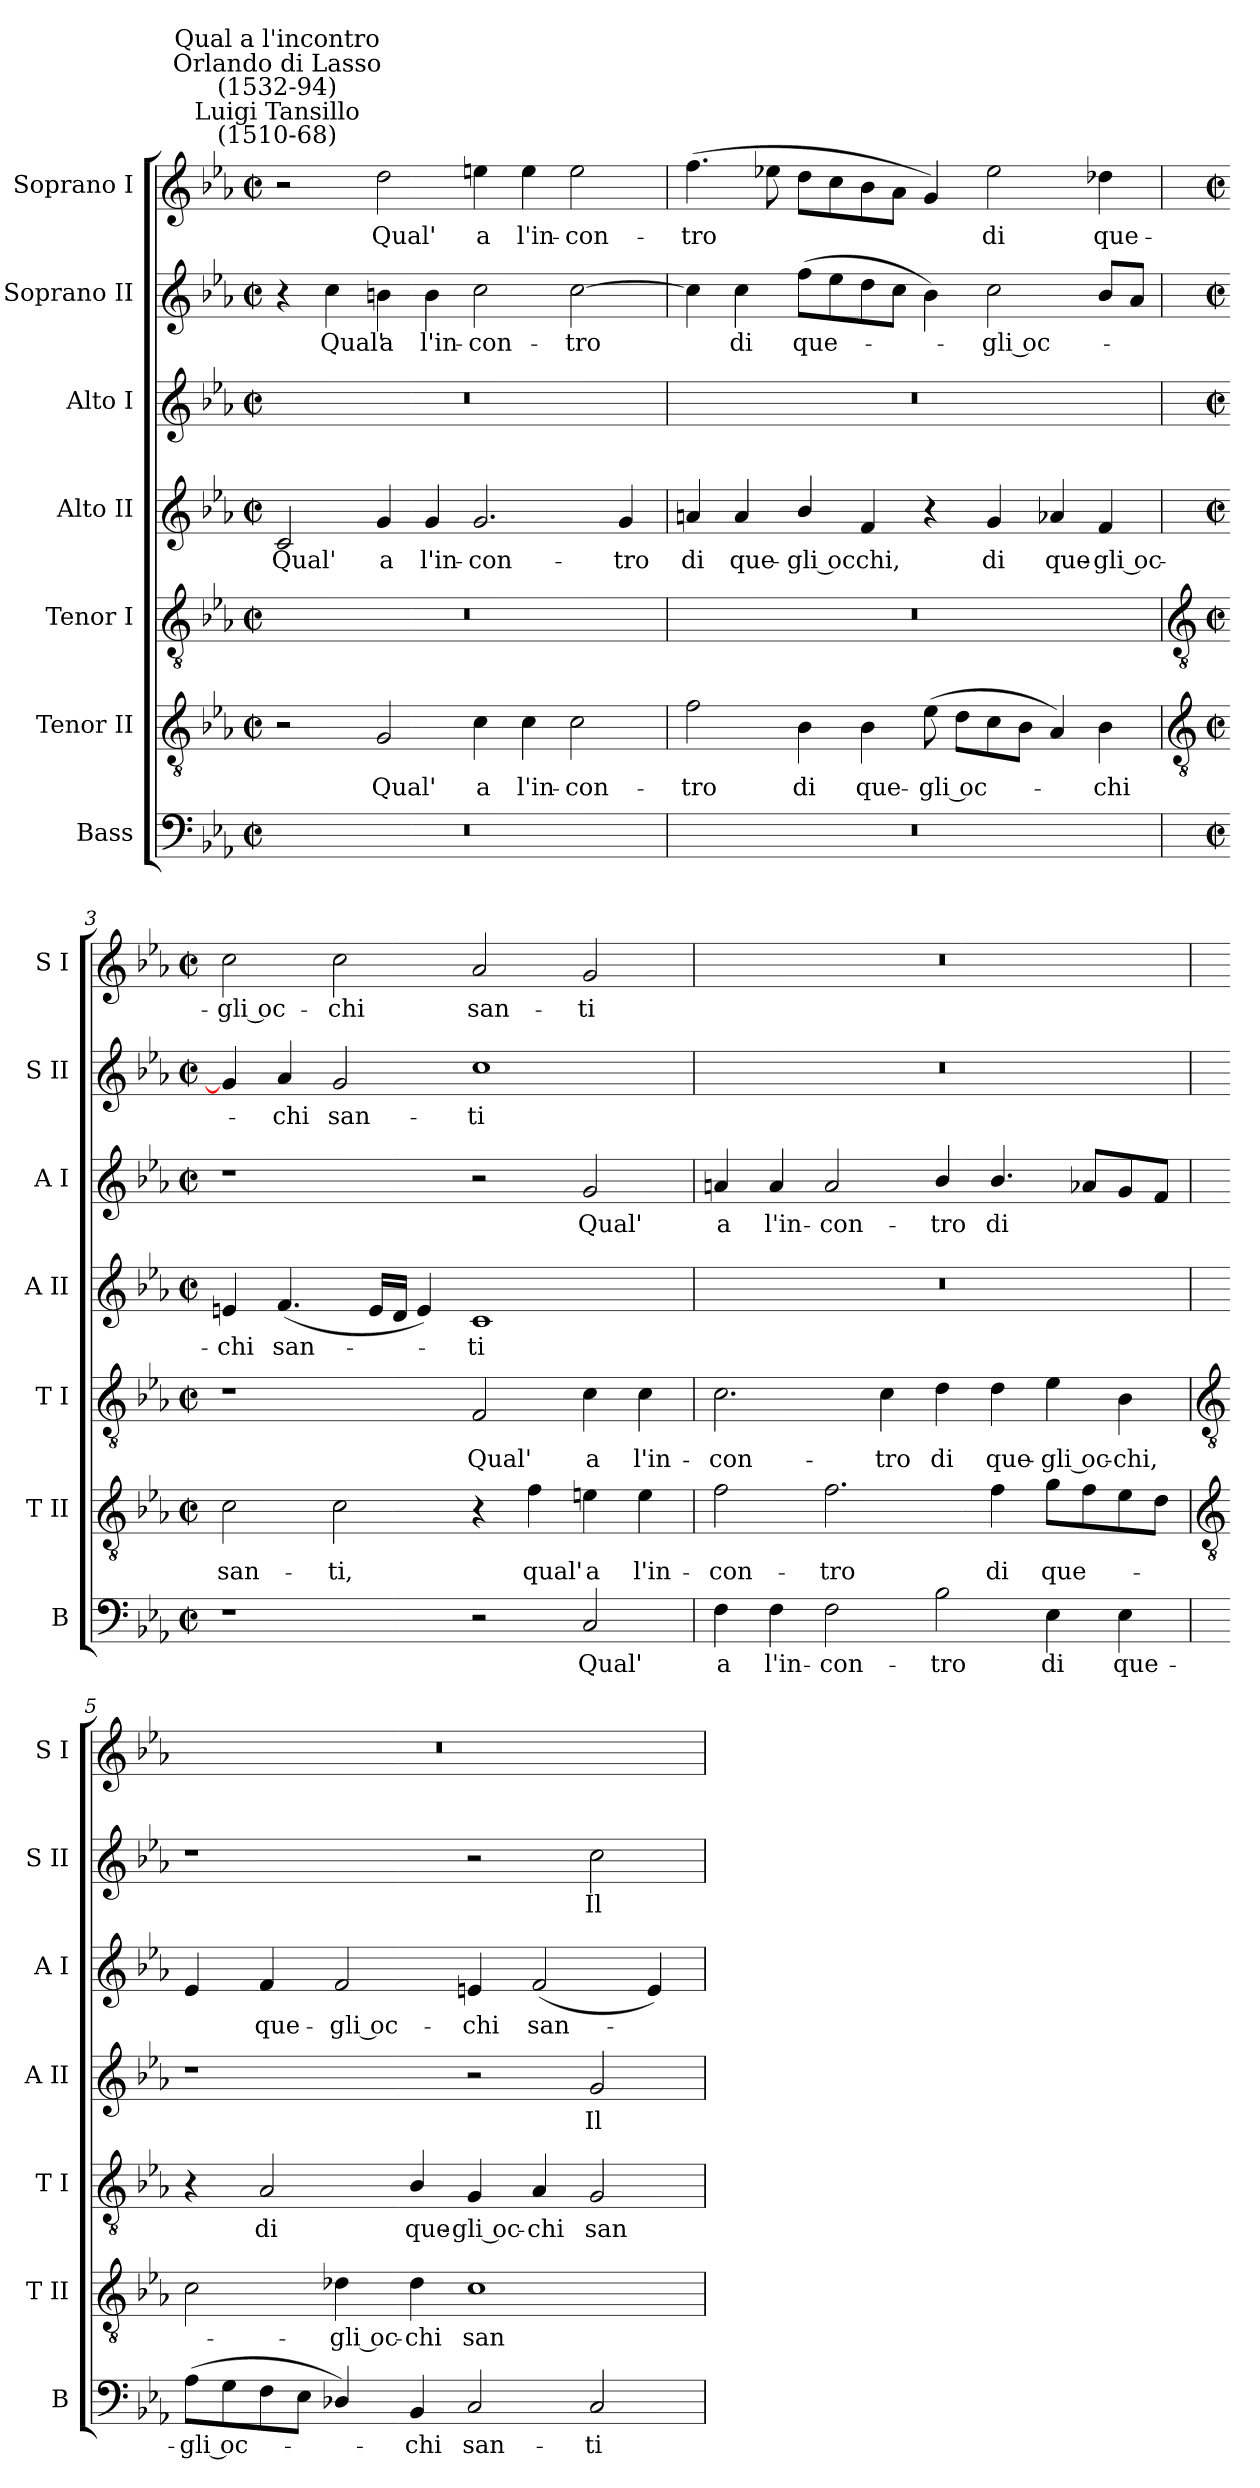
**kern	**text	**kern	**text	**kern	**text	**kern	**text	**kern	**text	**kern	**text	**kern	**text
*part7	*part7	*part6	*part6	*part5	*part5	*part4	*part4	*part3	*part3	*part2	*part2	*part1	*part1
*staff7	*staff7	*staff6	*staff6	*staff5	*staff5	*staff4	*staff4	*staff3	*staff3	*staff2	*staff2	*staff1	*staff1
*I"Bass	*	*I"Tenor II	*	*I"Tenor I	*	*I"Alto II	*	*I"Alto I	*	*I"Soprano II	*	*I"Soprano I	*
*I'B	*	*I'T II	*	*I'T I	*	*I'A II	*	*I'A I	*	*I'S II	*	*I'S I	*
*clefF4	*	*clefGv2	*	*clefGv2	*	*clefG2	*	*clefG2	*	*clefG2	*	*clefG2	*
*k[b-e-a-]	*	*k[b-e-a-]	*	*k[b-e-a-]	*	*k[b-e-a-]	*	*k[b-e-a-]	*	*k[b-e-a-]	*	*k[b-e-a-]	*
*E-:	*	*E-:	*	*E-:	*	*E-:	*	*E-:	*	*E-:	*	*E-:	*
*M4/2	*	*M4/2	*	*M4/2	*	*M4/2	*	*M4/2	*	*M4/2	*	*M4/2	*
*met(c|)	*	*met(c|)	*	*met(c|)	*	*met(c|)	*	*met(c|)	*	*met(c|)	*	*met(c|)	*
=1	=1	=1	=1	=1	=1	=1	=1	=1	=1	=1	=1	=1	=1
!	!	!	!	!	!	!	!	!	!	!	!	!LO:TX:a:cj:t=Luigi Tansillo\n(1510-68)	!
!	!	!	!	!	!	!	!	!	!	!	!	!LO:TX:a:cj:t=Orlando di Lasso\n(1532-94)	!
!	!	!	!	!	!	!	!	!	!	!	!	!LO:TX:a:cj:t=Qual a l'incontro	!
!	!	!	!	!	!	!	!LO:LY:b	!	!	!	!	!	!
0r	.	2r	.	0r	.	2c	Qual'	0r	.	4r	.	2r	.
!	!	!	!	!	!	!	!	!	!	!	!LO:LY:b	!	!
.	.	.	.	.	.	.	.	.	.	4cc	Qual'	.	.
!	!	!	!LO:LY:b	!	!	!	!LO:LY:b	!	!	!	!LO:LY:b	!	!LO:LY:b
.	.	2G	Qual'	.	.	4g	a	.	.	4bn	a	2dd	Qual'
!	!	!	!	!	!	!	!LO:LY:b	!	!	!	!LO:LY:b	!	!
.	.	.	.	.	.	4g	l'in-	.	.	4b	l'in-	.	.
!	!	!	!LO:LY:b	!	!	!	!LO:LY:b	!	!	!	!LO:LY:b	!	!LO:LY:b
.	.	4c	a	.	.	2.g	-con-	.	.	2cc	-con-	4een	a
!	!	!	!LO:LY:b	!	!	!	!	!	!	!	!	!	!LO:LY:b
.	.	4c	l'in-	.	.	.	.	.	.	.	.	4ee	l'in-
!	!	!	!LO:LY:b	!	!	!	!	!	!	!	!LO:LY:b	!	!LO:LY:b
.	.	2c	-con-	.	.	.	.	.	.	[2cc	-tro	2ee	-con-
!	!	!	!	!	!	!	!LO:LY:b	!	!	!	!	!	!
.	.	.	.	.	.	4g	-tro	.	.	.	.	.	.
=2	=2	=2	=2	=2	=2	=2	=2	=2	=2	=2	=2	=2	=2
!	!	!	!LO:LY:b	!	!	!	!LO:LY:b	!	!	!	!	!	!LO:LY:b
0r	.	2f	-tro	0r	.	4an	di	0r	.	4cc]	.	(>4.ff	-tro
!	!	!	!	!	!	!	!LO:LY:b	!	!	!	!LO:LY:b	!	!
.	.	.	.	.	.	4a	que-	.	.	4cc	di	.	.
.	.	.	.	.	.	.	.	.	.	.	.	8ee-X	.
!	!	!	!LO:LY:b	!	!	!	!LO:LY:b	!	!	!	!LO:LY:b	!	!
.	.	4B-	di	.	.	4b-/	-gli oc-	.	.	(>8ffL	que-	8ddL	.
.	.	.	.	.	.	.	.	.	.	8ee-	.	8cc	.
!	!	!	!LO:LY:b	!	!	!	!LO:LY:b	!	!	!	!	!	!
.	.	4B-	que-	.	.	4f	-chi,	.	.	8dd	.	8b-	.
.	.	.	.	.	.	.	.	.	.	8ccJ	.	8a-J	.
!	!	!	!LO:LY:b	!	!	!	!	!	!	!	!	!	!
.	.	(>8e-	-gli oc-	.	.	4r	.	.	.	4b-)	.	4g)	.
.	.	8dL	.	.	.	.	.	.	.	.	.	.	.
!	!	!	!	!	!	!	!LO:LY:b	!	!	!	!LO:LY:b	!	!LO:LY:b
.	.	8c	.	.	.	4g	di	.	.	2cc	-gli oc-	2ee-	di
.	.	8B-J	.	.	.	.	.	.	.	.	.	.	.
!	!	!	!	!	!	!	!LO:LY:b	!	!	!	!	!	!
.	.	4A-)	.	.	.	4a-X	que-	.	.	.	.	.	.
!	!	!	!LO:LY:b	!	!	!	!LO:LY:b	!	!	!	!	!	!LO:LY:b
.	.	4B-	chi	.	.	4f	-gli oc-	.	.	8b-L	.	4dd-X	que-
.	.	.	.	.	.	.	.	.	.	8a-J	.	.	.
!!LO:LB:g=z
=3	=3	=3	=3	=3	=3	=3	=3	=3	=3	=3	=3	=3	=3
*	*	*clefGv2	*	*clefGv2	*	*	*	*	*	*	*	*	*
*M4/2	*	*M4/2	*	*M4/2	*	*M4/2	*	*M4/2	*	*M4/2	*	*M4/2	*
*met(c|)	*	*met(c|)	*	*met(c|)	*	*met(c|)	*	*met(c|)	*	*met(c|)	*	*met(c|)	*
!	!	!	!LO:LY:b	!	!	!	!LO:LY:b	!	!	!	!	!	!LO:LY:b
1r	.	2c	san-	1r	.	4en	-chi	1r	.	4g]	.	2cc	-gli oc-
!	!	!	!	!	!	!	!LO:LY:b	!	!	!	!LO:LY:b	!	!
.	.	.	.	.	.	(<4.f	san-	.	.	4a-	chi	.	.
!	!	!	!LO:LY:b	!	!	!	!	!	!	!	!LO:LY:b	!	!LO:LY:b
.	.	2c	-ti,	.	.	.	.	.	.	2g	san-	2cc	-chi
.	.	.	.	.	.	16eLL	.	.	.	.	.	.	.
.	.	.	.	.	.	16dJJ	.	.	.	.	.	.	.
.	.	.	.	.	.	4e)	.	.	.	.	.	.	.
!	!	!	!	!	!LO:LY:b	!	!LO:LY:b	!	!	!	!LO:LY:b	!	!LO:LY:b
2r	.	4r	.	2F	Qual'	1c	ti	2r	.	1cc	-ti	2a-	san-
!	!	!	!LO:LY:b	!	!	!	!	!	!	!	!	!	!
.	.	4f	qual'	.	.	.	.	.	.	.	.	.	.
!	!LO:LY:b	!	!LO:LY:b	!	!LO:LY:b	!	!	!	!LO:LY:b	!	!	!	!LO:LY:b
2C	Qual'	4en	a	4c	a	.	.	2g	Qual'	.	.	2g	-ti
!	!	!	!LO:LY:b	!	!LO:LY:b	!	!	!	!	!	!	!	!
.	.	4e	l'in-	4c	l'in-	.	.	.	.	.	.	.	.
=4	=4	=4	=4	=4	=4	=4	=4	=4	=4	=4	=4	=4	=4
!	!LO:LY:b	!	!LO:LY:b	!	!LO:LY:b	!	!	!	!LO:LY:b	!	!	!	!
4F	a	2f	-con-	2.c	-con-	0r	.	4an	a	0r	.	0r	.
!	!LO:LY:b	!	!	!	!	!	!	!	!LO:LY:b	!	!	!	!
4F	l'in-	.	.	.	.	.	.	4a	l'in-	.	.	.	.
!	!LO:LY:b	!	!LO:LY:b	!	!	!	!	!	!LO:LY:b	!	!	!	!
2F	-con-	2.f	-tro	.	.	.	.	2a	-con-	.	.	.	.
!	!	!	!	!	!LO:LY:b	!	!	!	!	!	!	!	!
.	.	.	.	4c	-tro	.	.	.	.	.	.	.	.
!	!LO:LY:b	!	!	!	!LO:LY:b	!	!	!	!LO:LY:b	!	!	!	!
2B-	-tro	.	.	4d	di	.	.	4b-/	-tro	.	.	.	.
!	!	!	!LO:LY:b	!	!LO:LY:b	!	!	!	!LO:LY:b	!	!	!	!
.	.	4f	di	4d	que-	.	.	4.b-/	di	.	.	.	.
!	!LO:LY:b	!	!LO:LY:b	!	!LO:LY:b	!	!	!	!	!	!	!	!
4E-	di	8gL	que-	4e-	-gli oc-	.	.	.	.	.	.	.	.
.	.	8f	.	.	.	.	.	8a-XL	.	.	.	.	.
!	!LO:LY:b	!	!	!	!LO:LY:b	!	!	!	!	!	!	!	!
4E-	que-	8e-	.	4B-	-chi,	.	.	8g	.	.	.	.	.
.	.	8dJ	.	.	.	.	.	8fJ	.	.	.	.	.
!!LO:LB:g=z
=5	=5	=5	=5	=5	=5	=5	=5	=5	=5	=5	=5	=5	=5
*	*	*clefGv2	*	*clefGv2	*	*	*	*	*	*	*	*	*
!	!LO:LY:b	!	!	!	!	!	!	!	!	!	!	!	!
(>8A-L	-gli oc-	2c	.	4r	.	1r	.	4e-	.	1r	.	0r	.
8G	.	.	.	.	.	.	.	.	.	.	.	.	.
!	!	!	!	!	!LO:LY:b	!	!	!	!LO:LY:b	!	!	!	!
8F	.	.	.	2A-	di	.	.	4f	que-	.	.	.	.
8E-J	.	.	.	.	.	.	.	.	.	.	.	.	.
!	!	!	!LO:LY:b	!	!	!	!	!	!LO:LY:b	!	!	!	!
4D-X/)	.	4d-X	gli oc-	.	.	.	.	2f	-gli oc-	.	.	.	.
!	!LO:LY:b	!	!LO:LY:b	!	!LO:LY:b	!	!	!	!	!	!	!	!
4BB-	chi	4d-	-chi	4B-/	que-	.	.	.	.	.	.	.	.
!	!LO:LY:b	!	!LO:LY:b	!	!LO:LY:b	!	!	!	!LO:LY:b	!	!	!	!
2C	san-	1c	san-	4G	-gli oc-	2r	.	4en	-chi	2r	.	.	.
!	!	!	!	!	!LO:LY:b	!	!	!	!LO:LY:b	!	!	!	!
.	.	.	.	4A-	-chi	.	.	(<2f	san-	.	.	.	.
!	!LO:LY:b	!	!	!	!LO:LY:b	!	!LO:LY:b	!	!	!	!LO:LY:b	!	!
2C	-ti	.	.	2G	san-	2g	Il	.	.	2cc	Il	.	.
.	.	.	.	.	.	.	.	4e)	.	.	.	.	.
=	=	=	=	=	=	=	=	=	=	=	=	=	=
*-	*-	*-	*-	*-	*-	*-	*-	*-	*-	*-	*-	*-	*-
